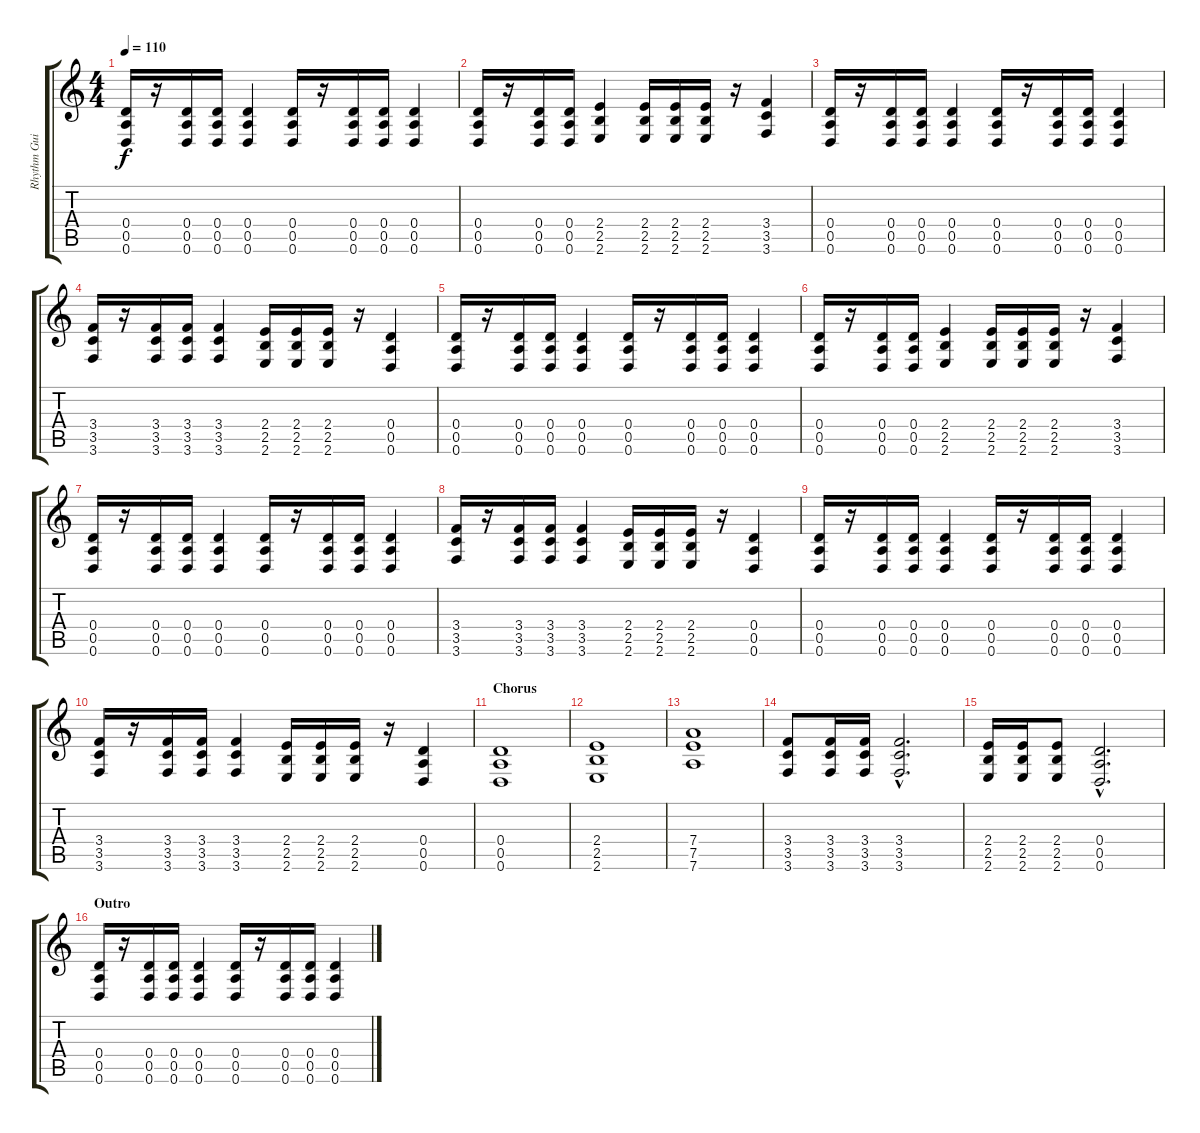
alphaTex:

\track ("Rhythm Guitar" "Rhythm Gui") {instrument distortionguitar}
\staff {score tabs}
\tuning (E4 B3 G3 D3 A2 D2) {hide}
\ts (4 4)
\tempo 110
\clef g2
\ks c
(0.4 0.5 0.6).16{dy f} r.16 (0.4 0.5 0.6).16 (0.4 0.5 0.6).16 (0.4 0.5 0.6).4 (0.4 0.5 0.6).16 r.16 (0.4 0.5 0.6).16 (0.4 0.5 0.6).16 (0.4 0.5 0.6).4 |
(0.4 0.5 0.6).16 r.16 (0.4 0.5 0.6).16 (0.4 0.5 0.6).16 (2.4 2.5 2.6).4 (2.4 2.5 2.6).16 (2.4 2.5 2.6).16 (2.4 2.5 2.6).16 r.16 (3.4 3.5 3.6).4 |
(0.4 0.5 0.6).16 r.16 (0.4 0.5 0.6).16 (0.4 0.5 0.6).16 (0.4 0.5 0.6).4 (0.4 0.5 0.6).16 r.16 (0.4 0.5 0.6).16 (0.4 0.5 0.6).16 (0.4 0.5 0.6).4 |
(3.4 3.5 3.6).16 r.16 (3.4 3.5 3.6).16 (3.4 3.5 3.6).16 (3.4 3.5 3.6).4 (2.4 2.5 2.6).16 (2.4 2.5 2.6).16 (2.4 2.5 2.6).16 r.16 (0.4 0.5 0.6).4 |
(0.4 0.5 0.6).16 r.16 (0.4 0.5 0.6).16 (0.4 0.5 0.6).16 (0.4 0.5 0.6).4 (0.4 0.5 0.6).16 r.16 (0.4 0.5 0.6).16 (0.4 0.5 0.6).16 (0.4 0.5 0.6).4 |
(0.4 0.5 0.6).16 r.16 (0.4 0.5 0.6).16 (0.4 0.5 0.6).16 (2.4 2.5 2.6).4 (2.4 2.5 2.6).16 (2.4 2.5 2.6).16 (2.4 2.5 2.6).16 r.16 (3.4 3.5 3.6).4 |
(0.4 0.5 0.6).16 r.16 (0.4 0.5 0.6).16 (0.4 0.5 0.6).16 (0.4 0.5 0.6).4 (0.4 0.5 0.6).16 r.16 (0.4 0.5 0.6).16 (0.4 0.5 0.6).16 (0.4 0.5 0.6).4 |
(3.4 3.5 3.6).16 r.16 (3.4 3.5 3.6).16 (3.4 3.5 3.6).16 (3.4 3.5 3.6).4 (2.4 2.5 2.6).16 (2.4 2.5 2.6).16 (2.4 2.5 2.6).16 r.16 (0.4 0.5 0.6).4 |
(0.4 0.5 0.6).16 r.16 (0.4 0.5 0.6).16 (0.4 0.5 0.6).16 (0.4 0.5 0.6).4 (0.4 0.5 0.6).16 r.16 (0.4 0.5 0.6).16 (0.4 0.5 0.6).16 (0.4 0.5 0.6).4 |
(3.4 3.5 3.6).16 r.16 (3.4 3.5 3.6).16 (3.4 3.5 3.6).16 (3.4 3.5 3.6).4 (2.4 2.5 2.6).16 (2.4 2.5 2.6).16 (2.4 2.5 2.6).16 r.16 (0.4 0.5 0.6).4 |
\section ("" "Chorus")
(0.4 0.5 0.6).1 |
(2.4 2.5 2.6).1 |
(7.4 7.5 7.6).1 |
(3.4 3.5 3.6).8 (3.4 3.5 3.6).16 (3.4 3.5 3.6).16 (3.4{hac} 3.5{hac} 3.6{hac}).2{d} |
(2.4 2.5 2.6).16 (2.4 2.5 2.6).16 (2.4 2.5 2.6).8 (0.4{hac} 0.5{hac} 0.6{hac}).2{d} |
\section ("" "Outro")
(0.4 0.5 0.6).16 r.16 (0.4 0.5 0.6).16 (0.4 0.5 0.6).16 (0.4 0.5 0.6).4 (0.4 0.5 0.6).16 r.16 (0.4 0.5 0.6).16 (0.4 0.5 0.6).16 (0.4 0.5 0.6).4
